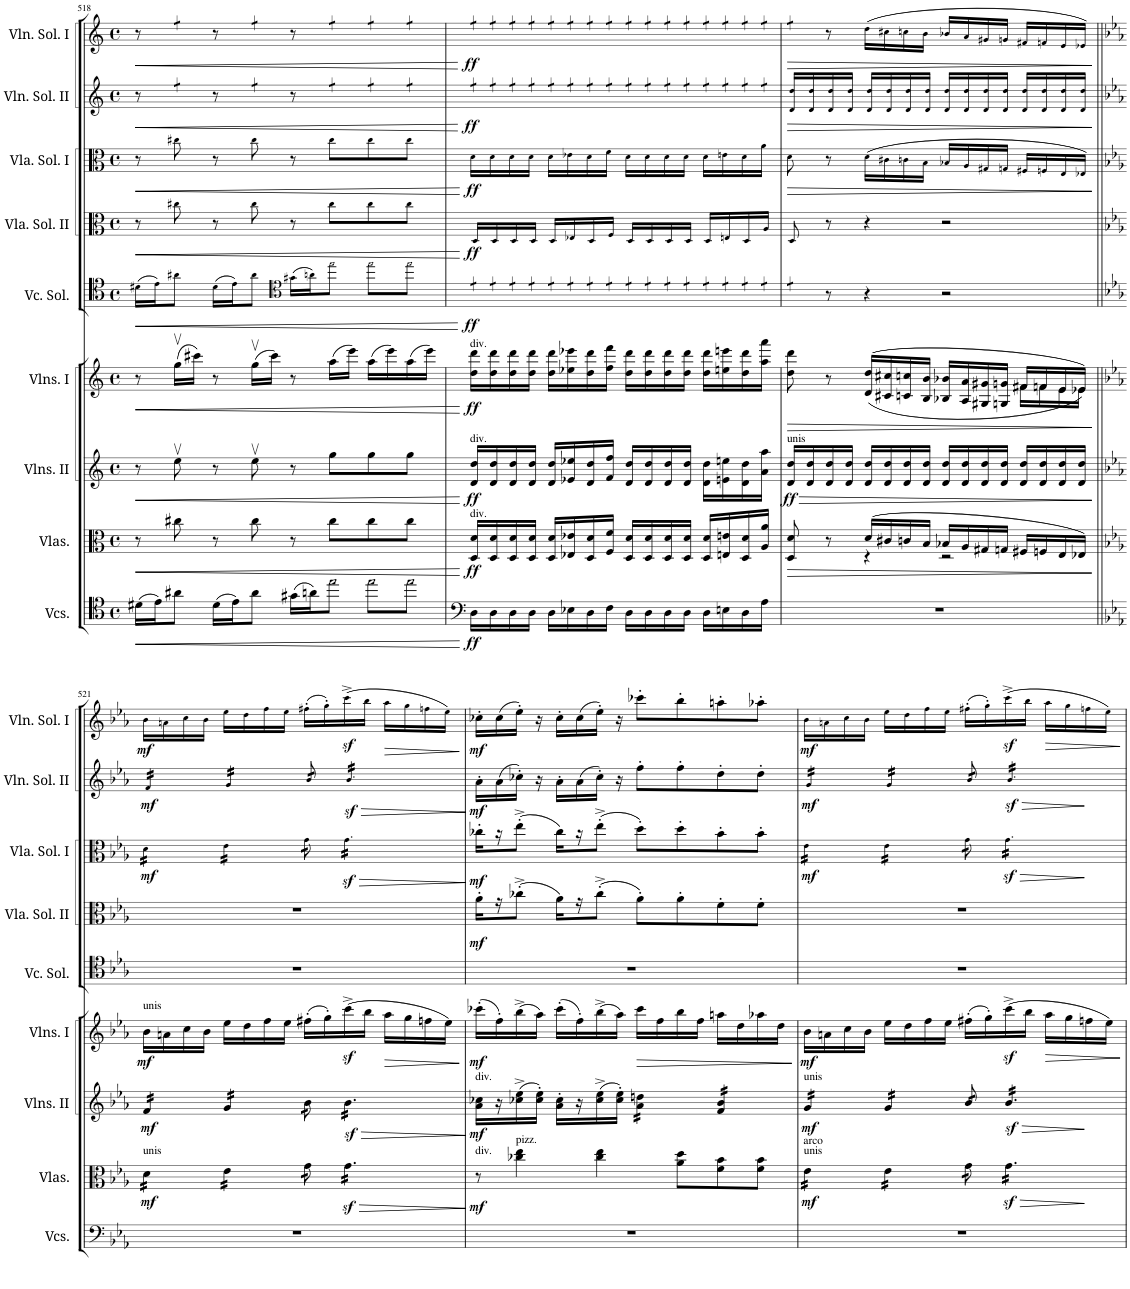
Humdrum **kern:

**kern	**dynam	**kern	**dynam	**kern	**dynam	**kern	**dynam	**kern	**dynam	**kern	**dynam	**kern	**dynam	**kern	**dynam	**kern	**dynam
*part9	*part9	*part8	*part8	*part7	*part7	*part6	*part6	*part5	*part5	*part4	*part4	*part3	*part3	*part2	*part2	*part1	*part1
*staff9	*staff9	*staff8	*staff8	*staff7	*staff7	*staff6	*staff6	*staff5	*staff5	*staff4	*staff4	*staff3	*staff3	*staff2	*staff2	*staff1	*staff1
*I"Violoncellos	*	*I"Violas	*	*I"Violins II	*	*I"Violins I	*	*I"Violoncello Solo	*	*I"Viola Solo II	*	*I"Viola Solo I	*	*I"Violin Solo II	*	*I"Violin Solo I	*
*I'Vcs.	*	*I'Vlas.	*	*I'Vlns. II	*	*I'Vlns. I	*	*I'Vc. Sol.	*	*I'Vla. Sol. II	*	*I'Vla. Sol. I	*	*I'Vln. Sol. II	*	*I'Vln. Sol. I	*
!!LO:PB:g=z
*clefC4	*	*clefC3	*	*clefG2	*	*clefG2	*	*clefC4	*	*clefC3	*	*clefC3	*	*clefG2	*	*clefG2	*
*k[]	*	*k[]	*	*k[]	*	*k[]	*	*k[]	*	*k[]	*	*k[]	*	*k[]	*	*k[]	*
*M4/4	*	*M4/4	*	*M4/4	*	*M4/4	*	*M4/4	*	*M4/4	*	*M4/4	*	*M4/4	*	*M4/4	*
*met(c)	*	*met(c)	*	*met(c)	*	*met(c)	*	*met(c)	*	*met(c)	*	*met(c)	*	*met(c)	*	*met(c)	*
=518	=518	=518	=518	=518	=518	=518	=518	=518	=518	=518	=518	=518	=518	=518	=518	=518	=518
!	!LO:HP:b	!	!LO:HP:b	!	!LO:HP:b	!	!LO:HP:b	!	!LO:HP:b	!	!LO:HP:b	!	!LO:HP:b	!	!LO:HP:b	!	!LO:HP:b
(16d#X\LL	<	8r	<	8r	<	8r	<	(16d#X\LL	<	8r	<	8r	<	8r	<	8r	<
16e\J)	.	.	.	.	.	.	.	16e\J)	.	.	.	.	.	.	.	.	.
8a#X\J	.	8cc#X\	.	8eev\	.	(16ggv\LL	.	8a#X\J	.	8cc#X\	.	8cc#X\	.	8ryy	.	8ryy	.
.	.	.	.	.	.	16ccc#X\JJ)	.	.	.	.	.	.	.	.	.	.	.
(16d#\LL	.	8r	.	8r	.	8r	.	(16d#\LL	.	8r	.	8r	.	8r	.	8r	.
16e\J)	.	.	.	.	.	.	.	16e\J)	.	.	.	.	.	.	.	.	.
8a#\J	.	8cc#\	.	8eev\	.	(16ggv\LL	.	8a#\J	.	8cc#\	.	8cc#\	.	8ryy	.	8ryy	.
.	.	.	.	.	.	16ccc#\JJ)	.	.	.	.	.	.	.	.	.	.	.
*	*	*	*	*	*	*	*	*clefC4	*	*	*	*	*	*	*	*	*
(16g#X\LL	.	8r	.	8r	.	8r	.	(16g#X\LL	.	8r	.	8r	.	8r	.	8r	.
16an\J)	.	.	.	.	.	.	.	16an\J)	.	.	.	.	.	.	.	.	.
!LO:N:head=open	!	!	!	!	!	!	!	!LO:N:head=open	!	!	!	!	!	!	!	!	!
8ee\J	.	8cc#\L	.	8gg\L	.	(16aa\LL	.	8ee\J	.	8cc#\L	.	8cc#\L	.	8ryy	.	8ryy	.
.	.	.	.	.	.	16eee\JJ)	.	.	.	.	.	.	.	.	.	.	.
!LO:N:head=open	!	!	!	!	!	!	!	!LO:N:head=open	!	!	!	!	!	!	!	!	!
8ee\L	.	8cc#\	.	8gg\	.	(16aa\LL	.	8ee\L	.	8cc#\	.	8cc#\	.	8ryy	.	8ryy	.
.	.	.	.	.	.	16eee\)	.	.	.	.	.	.	.	.	.	.	.
!LO:N:head=open	!	!	!	!	!	!	!	!LO:N:head=open	!	!	!	!	!	!	!	!	!
8ee\J	.	8cc#\J	.	8gg\J	.	(16aa\	.	8ee\J	.	8cc#\J	.	8cc#\J	.	8ryy	.	8ryy	.
.	.	.	.	.	.	16eee\JJ)	.	.	.	.	.	.	.	.	.	.	.
.	[	.	[	.	[	.	[	.	[	.	[	.	[	.	[	.	[
=519	=519	=519	=519	=519	=519	=519	=519	=519	=519	=519	=519	=519	=519	=519	=519	=519	=519
!	!	!	!	!	!	!LO:TX:a:t=div.	!	!	!	!	!	!	!	!	!	!	!
!	!	!	!	!LO:TX:a:t=div.	!	!	!	!	!	!	!	!	!	!	!	!	!
!	!	!LO:TX:a:t=div.	!	!	!	!	!	!	!	!	!	!	!	!	!	!	!
!	!LO:DY:b	!	!LO:DY:b	!	!LO:DY:b	!	!LO:DY:b	!	!LO:DY:b	!	!LO:DY:b	!	!LO:DY:b	!	!LO:DY:b	!	!LO:DY:b
16D\LL	ff	16D/ 16d/LL	ff	16d/ 16dd/LL	ff	16dd\ 16ddd\LL	ff	16ryy	ff	16D/LL	ff	16d\LL	ff	16ryy	ff	16ryy	ff
16D\	.	16D/ 16d/	.	16d/ 16dd/	.	16dd\ 16ddd\	.	16ryy	.	16D/	.	16d\	.	16ryy	.	16ryy	.
16D\	.	16D/ 16d/	.	16d/ 16dd/	.	16dd\ 16ddd\	.	16ryy	.	16D/	.	16d\	.	16ryy	.	16ryy	.
16D\JJ	.	16D/ 16d/JJ	.	16d/ 16dd/JJ	.	16dd\ 16ddd\JJ	.	16ryy	.	16D/JJ	.	16d\JJ	.	16ryy	.	16ryy	.
16D\LL	.	16D/ 16d/LL	.	16d/ 16dd/LL	.	16dd\ 16ddd\LL	.	16ryy	.	16D/LL	.	16d\LL	.	16ryy	.	16ryy	.
16E-X\	.	16E-X/ 16e-X/	.	16e-X/ 16ee-X/	.	16ee-X\ 16eee-X\	.	16ryy	.	16E-X/	.	16e-X\	.	16ryy	.	16ryy	.
16D\	.	16D/ 16d/	.	16d/ 16dd/	.	16dd\ 16ddd\	.	16ryy	.	16D/	.	16d\	.	16ryy	.	16ryy	.
16F\JJ	.	16F/ 16f/JJ	.	16f/ 16ff/JJ	.	16ff\ 16fff\JJ	.	16ryy	.	16F/JJ	.	16f\JJ	.	16ryy	.	16ryy	.
16D\LL	.	16D/ 16d/LL	.	16d/ 16dd/LL	.	16dd\ 16ddd\LL	.	16ryy	.	16D/LL	.	16d\LL	.	16ryy	.	16ryy	.
16D\	.	16D/ 16d/	.	16d/ 16dd/	.	16dd\ 16ddd\	.	16ryy	.	16D/	.	16d\	.	16ryy	.	16ryy	.
16D\	.	16D/ 16d/	.	16d/ 16dd/	.	16dd\ 16ddd\	.	16ryy	.	16D/	.	16d\	.	16ryy	.	16ryy	.
16D\JJ	.	16D/ 16d/JJ	.	16d/ 16dd/JJ	.	16dd\ 16ddd\JJ	.	16ryy	.	16D/JJ	.	16d\JJ	.	16ryy	.	16ryy	.
16D\LL	.	16D/ 16d/LL	.	16d\ 16dd\LL	.	16dd\ 16ddd\LL	.	16ryy	.	16D/LL	.	16d\LL	.	16ryy	.	16ryy	.
16En\	.	16En/ 16en/	.	16en\ 16een\	.	16een\ 16eeen\	.	16ryy	.	16En/	.	16en\	.	16ryy	.	16ryy	.
16D\	.	16D/ 16d/	.	16d\ 16dd\	.	16dd\ 16ddd\	.	16ryy	.	16D/	.	16d\	.	16ryy	.	16ryy	.
16A\JJ	.	16A/ 16a/JJ	.	16a\ 16aa\JJ	.	16aa\ 16aaa\JJ	.	16ryy	.	16A/JJ	.	16a\JJ	.	16ryy	.	16ryy	.
=520	=520	=520	=520	=520	=520	=520	=520	=520	=520	=520	=520	=520	=520	=520	=520	=520	=520
!	!	!	!	!LO:TX:a:t=unis	!	!	!	!	!	!	!	!	!	!	!	!	!
!	!	!	!LO:HP:b	!	!LO:HP:b	!	!LO:HP:b	!	!	!	!	!	!LO:HP:b	!	!LO:HP:b	!	!LO:HP:b
*	*	*^	*	*	*	*^	*	*	*	*	*	*	*	*	*	*	*
!	!	!	!	!	!	!LO:DY:n=1:b	!	!	!	!	!	!	!	!	!	!	!	!	!
1r	.	8D/ 8d/	4ryy	>	16d/ 16dd/LL	> ff	8dd\ 8ddd\	2.ryy	>	8ryy	.	8D/	.	8d\	>	16d/ 16dd/LL	>	8ryy	>
.	.	.	.	.	16d/ 16dd/	.	.	.	.	.	.	.	.	.	.	16d/ 16dd/	.	.	.
.	.	8r	.	.	16d/ 16dd/	.	8r	.	.	8r	.	8r	.	8r	.	16d/ 16dd/	.	8r	.
.	.	.	.	.	16d/ 16dd/JJ	.	.	.	.	.	.	.	.	.	.	16d/ 16dd/JJ	.	.	.
.	.	(16d/LL	4r	.	16d/ 16dd/LL	.	((<16d/ 16dd/LL	.	.	4r	.	4r	.	(16d\LL	.	16d/ 16dd/LL	.	(16dd\LL	.
.	.	16c#X/	.	.	16d/ 16dd/	.	16c#X/ 16cc#X/	.	.	.	.	.	.	16c#X\	.	16d/ 16dd/	.	16cc#X\	.
.	.	16cn/	.	.	16d/ 16dd/	.	16cn/ 16ccn/	.	.	.	.	.	.	16cn\	.	16d/ 16dd/	.	16ccn\	.
.	.	16B/JJ	.	.	16d/ 16dd/JJ	.	16B/ 16b/JJ	.	.	.	.	.	.	16B\JJ	.	16d/ 16dd/JJ	.	16b\JJ	.
.	.	16B-X/LL	2r	.	16d/ 16dd/LL	.	16B-X/ 16b-X/LL	.	.	2r	.	2r	.	16B-X/LL	.	16d/ 16dd/LL	.	16b-X/LL	.
.	.	16A/	.	.	16d/ 16dd/	.	16A/ 16a/	.	.	.	.	.	.	16A/	.	16d/ 16dd/	.	16a/	.
.	.	16G#X/	.	.	16d/ 16dd/	.	16G#X/ 16g#X/	.	.	.	.	.	.	16G#X/	.	16d/ 16dd/	.	16g#X/	.
.	.	16Gn/JJ	.	.	16d/ 16dd/JJ	.	16Gn/ 16gn/JJ	.	.	.	.	.	.	16Gn/JJ	.	16d/ 16dd/JJ	.	16gn/JJ	.
.	.	16F#X/LL	.	.	16d/ 16dd/LL	.	16f#X/LL	16f#\LL	.	.	.	.	.	16F#X/LL	.	16d/ 16dd/LL	.	16f#X/LL	.
.	.	16Fn/	.	.	16d/ 16dd/	.	16fn/	16f\	.	.	.	.	.	16Fn/	.	16d/ 16dd/	.	16fn/	.
.	.	16E/	.	.	16d/ 16dd/	.	16e/	16e\	.	.	.	.	.	16E/	.	16d/ 16dd/	.	16e/	.
.	.	16E-X/JJ)	.	.	16d/ 16dd/JJ	.	16e-X/JJ))	16e-\JJ	.	.	.	.	.	16E-X/JJ)	.	16d/ 16dd/JJ	.	16e-X/JJ)	.
*	*	*v	*v	*	*	*	*v	*v	*	*	*	*	*	*	*	*	*	*	*
.	.	.	]	.	]	.	]	.	.	.	.	.	]	.	]	.	]
!!LO:LB:g=z
=521||	=521||	=521||	=521||	=521||	=521||	=521||	=521||	=521||	=521||	=521||	=521||	=521||	=521||	=521||	=521||	=521||	=521||
*k[b-e-a-]	*	*k[b-e-a-]	*	*k[b-e-a-]	*	*k[b-e-a-]	*	*k[b-e-a-]	*	*k[b-e-a-]	*	*k[b-e-a-]	*	*k[b-e-a-]	*	*k[b-e-a-]	*
!	!	!	!	!	!	!LO:TX:a:t=unis	!	!	!	!	!	!	!	!	!	!	!
!	!	!LO:TX:a:t=unis	!	!	!	!	!	!	!	!	!	!	!	!	!	!	!
!	!	!	!LO:DY:b	!	!LO:DY:b	!	!LO:DY:b	!	!	!	!	!	!LO:DY:b	!	!LO:DY:b	!	!LO:DY:b
*	*	*tremolo	*	*	*	*	*	*	*	*	*	*	*	*	*	*	*
*	*	*	*	*tremolo	*	*	*	*	*	*	*	*	*	*	*	*	*
*	*	*	*	*	*	*	*	*	*	*	*	*tremolo	*	*	*	*	*
*	*	*	*	*	*	*	*	*	*	*	*	*	*	*tremolo	*	*	*
1r	.	16d\LL	mf	16f/LL	mf	16b-\LL	mf	1r	.	1r	.	16d\LL	mf	16f/LL	mf	16b-\LL	mf
.	.	16d\	.	16f/	.	16an\	.	.	.	.	.	16d\	.	16f/	.	16an\	.
.	.	16d\	.	16f/	.	16cc\	.	.	.	.	.	16d\	.	16f/	.	16cc\	.
.	.	16d\JJ	.	16f/JJ	.	16b-\JJ	.	.	.	.	.	16d\JJ	.	16f/JJ	.	16b-\JJ	.
.	.	16e-\LL	.	16g/LL	.	16ee-\LL	.	.	.	.	.	16e-\LL	.	16g/LL	.	16ee-\LL	.
.	.	16e-\	.	16g/	.	16dd\	.	.	.	.	.	16e-\	.	16g/	.	16dd\	.
.	.	16e-\	.	16g/	.	16ff\	.	.	.	.	.	16e-\	.	16g/	.	16ff\	.
.	.	16e-\JJ	.	16g/JJ	.	16ee-\JJ	.	.	.	.	.	16e-\JJ	.	16g/JJ	.	16ee-\JJ	.
.	.	16g\	.	16b-\	.	(16ff#X'\LL	.	.	.	.	.	16g\	.	16b-/	.	(16ff#X'\LL	.
.	.	16g\	.	16b-\	.	16gg'\)	.	.	.	.	.	16g\	.	16b-/	.	16gg'\)	.
!	!	!	!LO:HP:b	!	!LO:HP:b	!	!	!	!	!	!	!	!LO:HP:b	!	!LO:HP:b	!	!
.	.	16gz<'^\LL	>	16b-z<'^\LL	>	(16cccz<^\	.	.	.	.	.	16gz<'^\LL	>	16b-z<'^/LL	>	(16cccz<^\	.
.	.	16gz<'^\	.	16b-z<'^\	.	16bb-\JJ	.	.	.	.	.	16gz<'^\	.	16b-z<'^/	.	16bb-\JJ	.
!	!	!	!	!	!	!	!LO:HP:b	!	!	!	!	!	!	!	!	!	!LO:HP:b
.	.	16gz<'^\	.	16b-z<'^\	.	16aa-\LL	>	.	.	.	.	16gz<'^\	.	16b-z<'^/	.	16aa-\LL	>
.	.	16gz<'^\	.	16b-z<'^\	.	16gg\	.	.	.	.	.	16gz<'^\	.	16b-z<'^/	.	16gg\	.
.	.	16gz<'^\	.	16b-z<'^\	.	16ffn\	.	.	.	.	.	16gz<'^\	.	16b-z<'^/	.	16ffn\	.
.	.	16gz<'^\JJ	.	16b-z<'^\JJ	.	16ee-\JJ)	.	.	.	.	.	16gz<'^\JJ	.	16b-z<'^/JJ	.	16ee-\JJ)	.
*	*	*	*	*	*	*	*	*	*	*	*	*	*	*Xtremolo	*	*	*
*	*	*	*	*	*	*	*	*	*	*	*	*Xtremolo	*	*	*	*	*
*	*	*	*	*Xtremolo	*	*	*	*	*	*	*	*	*	*	*	*	*
*	*	*Xtremolo	*	*	*	*	*	*	*	*	*	*	*	*	*	*	*
.	.	.	]	.	]	.	]	.	.	.	.	.	]	.	]	.	]
=522	=522	=522	=522	=522	=522	=522	=522	=522	=522	=522	=522	=522	=522	=522	=522	=522	=522
!	!	!	!	!LO:TX:a:t=div.	!	!	!	!	!	!	!	!	!	!	!	!	!
!	!	!LO:TX:a:t=div.	!	!	!	!	!	!	!	!	!	!	!	!	!	!	!
!	!	!	!LO:DY:b	!	!LO:DY:b	!	!LO:DY:b	!	!	!	!LO:DY:b	!	!LO:DY:b	!	!LO:DY:b	!	!LO:DY:b
1r	.	8r	mf	16a-\ 16cc-X\LL	mf	(16ccc-X'\LL	mf	1r	.	16a-'\LL	mf	16cc-X'\LL	mf	16a-'\LL	mf	16cc-X'\LL	mf
.	.	.	.	16r	.	16ff'\)	.	.	.	16r	.	16r	.	(16a-\	.	(16cc-\	.
!	!	!LO:TX:a:t=pizz.	!	!	!	!	!	!	!	!	!	!	!	!	!	!	!
.	.	4cc-X\ 4ee-\	.	(16cc-X\^ 16ee-\^	.	(16bb-^\	.	.	.	(8cc-X'^\J	.	(8ee-'^\J	.	16cc-X'\JJ)	.	16ee-'\JJ)	.
.	.	.	.	16cc-\' 16ee-\'JJ)	.	16aa-\JJ)	.	.	.	.	.	.	.	16r	.	16r	.
.	.	.	.	16a-\' 16cc-\'LL	.	(16ccc-'\LL	.	.	.	16a-\LL)	.	16cc-\LL)	.	16a-'\LL	.	16cc-'\LL	.
.	.	.	.	16r	.	16ff'\)	.	.	.	16r	.	16r	.	(16a-\	.	(16cc-\	.
.	.	4cc-\ 4ee-\	.	(16cc-\^ 16ee-\^	.	(16bb-^\	.	.	.	(8cc-'^\J	.	(8ee-'^\J	.	16cc-'\JJ)	.	16ee-'\JJ)	.
.	.	.	.	16cc-\' 16ee-\'JJ)	.	16aa-\JJ)	.	.	.	.	.	.	.	16r	.	16r	.
!	!	!	!	!	!	!	!LO:HP:b	!	!	!	!	!	!	!	!	!	!
*	*	*	*	*tremolo	*	*	*	*	*	*	*	*	*	*	*	*	*
.	.	.	.	16a-\' 16ddn\'LL	.	16ccc-\LL	>	.	.	8a-'\L)	.	8dd'\L)	.	8ff'\L	.	8ccc-X'\L	.
.	.	.	.	16a-\' 16ddn\'	.	16ff\	.	.	.	.	.	.	.	.	.	.	.
.	.	8a-\ 8dd\L	.	16a-\' 16ddn\'	.	16bb-\	.	.	.	8a-'\	.	8dd'\	.	8ff'\	.	8bb-'\	.
.	.	.	.	16a-\' 16ddn\'JJ	.	16ff\JJ	.	.	.	.	.	.	.	.	.	.	.
.	.	8f\ 8b-\	.	16f/' 16b-/'LL	.	16aan\LL	.	.	.	8f'\	.	8b-'\	.	8dd'\	.	8aan'\	.
.	.	.	.	16f/' 16b-/'	.	16dd\	.	.	.	.	.	.	.	.	.	.	.
.	.	8f\ 8b-\J	.	16f/' 16b-/'	.	16aa-X\	.	.	.	8f'\J	.	8b-'\J	.	8dd'\J	.	8aa-X'\J	.
.	.	.	.	16f/' 16b-/'JJ	.	16dd\JJ	.	.	.	.	.	.	.	.	.	.	.
.	.	.	.	.	.	.	]	.	.	.	.	.	.	.	.	.	.
=523	=523	=523	=523	=523	=523	=523	=523	=523	=523	=523	=523	=523	=523	=523	=523	=523	=523
!	!	!	!	!LO:TX:a:t=unis	!	!	!	!	!	!	!	!	!	!	!	!	!
!	!	!LO:TX:a:t=unis	!	!	!	!	!	!	!	!	!	!	!	!	!	!	!
!	!	!LO:TX:a:t=arco	!	!	!	!	!	!	!	!	!	!	!	!	!	!	!
!	!	!	!LO:DY:b	!	!LO:DY:b	!	!LO:DY:b	!	!	!	!	!	!LO:DY:b	!	!LO:DY:b	!	!LO:DY:b
*	*	*tremolo	*	*	*	*	*	*	*	*	*	*	*	*	*	*	*
*	*	*	*	*	*	*	*	*	*	*	*	*tremolo	*	*	*	*	*
*	*	*	*	*	*	*	*	*	*	*	*	*	*	*tremolo	*	*	*
1r	.	16e-\LL	mf	16g/LL	mf	16b-\LL	mf	1r	.	1r	.	16e-\LL	mf	16g/LL	mf	16b-\LL	mf
.	.	16e-\	.	16g/	.	16an\	.	.	.	.	.	16e-\	.	16g/	.	16an\	.
.	.	16e-\	.	16g/	.	16cc\	.	.	.	.	.	16e-\	.	16g/	.	16cc\	.
.	.	16e-\JJ	.	16g/JJ	.	16b-\JJ	.	.	.	.	.	16e-\JJ	.	16g/JJ	.	16b-\JJ	.
.	.	16e-\LL	.	16g/LL	.	16ee-\LL	.	.	.	.	.	16e-\LL	.	16g/LL	.	16ee-\LL	.
.	.	16e-\	.	16g/	.	16dd\	.	.	.	.	.	16e-\	.	16g/	.	16dd\	.
.	.	16e-\	.	16g/	.	16ff\	.	.	.	.	.	16e-\	.	16g/	.	16ff\	.
.	.	16e-\JJ	.	16g/JJ	.	16ee-\JJ	.	.	.	.	.	16e-\JJ	.	16g/JJ	.	16ee-\JJ	.
.	.	16g\	.	16b-/	.	(16ff#X'\LL	.	.	.	.	.	16g\	.	16b-/	.	(16ff#X'\LL	.
.	.	16g\	.	16b-/	.	16gg'\)	.	.	.	.	.	16g\	.	16b-/	.	16gg'\)	.
!	!	!	!LO:HP:b	!	!LO:HP:b	!	!	!	!	!	!	!	!LO:HP:b	!	!LO:HP:b	!	!
.	.	16gz<'^\LL	>	16b-z<'^/LL	>	(16cccz<^\	.	.	.	.	.	16gz<'^\LL	>	16b-z<'^/LL	>	(16cccz<^\	.
.	.	16gz<'^\	.	16b-z<'^/	.	16bb-\JJ	.	.	.	.	.	16gz<'^\	.	16b-z<'^/	.	16bb-\JJ	.
!	!	!	!	!	!	!	!LO:HP:b	!	!	!	!	!	!	!	!	!	!LO:HP:b
.	.	16gz<'^\	.	16b-z<'^/	.	16aa-\LL	>	.	.	.	.	16gz<'^\	.	16b-z<'^/	.	16aa-\LL	>
.	.	16gz<'^\	.	16b-z<'^/	.	16gg\	.	.	.	.	.	16gz<'^\	.	16b-z<'^/	.	16gg\	.
.	.	16gz<'^\	.	16b-z<'^/	.	16ffn\	.	.	.	.	.	16gz<'^\	.	16b-z<'^/	.	16ffn\	.
.	.	16gz<'^\JJ	.	16b-z<'^/JJ	.	16ee-\JJ)	.	.	.	.	.	16gz<'^\JJ	.	16b-z<'^/JJ	.	16ee-\JJ)	.
*	*	*	*	*	*	*	*	*	*	*	*	*	*	*Xtremolo	*	*	*
*	*	*	*	*	*	*	*	*	*	*	*	*Xtremolo	*	*	*	*	*
*	*	*	*	*Xtremolo	*	*	*	*	*	*	*	*	*	*	*	*	*
*	*	*Xtremolo	*	*	*	*	*	*	*	*	*	*	*	*	*	*	*
.	.	.	]	.	]	.	]	.	.	.	.	.	]	.	]	.	]
=	=	=	=	=	=	=	=	=	=	=	=	=	=	=	=	=	=
*-	*-	*-	*-	*-	*-	*-	*-	*-	*-	*-	*-	*-	*-	*-	*-	*-	*-
